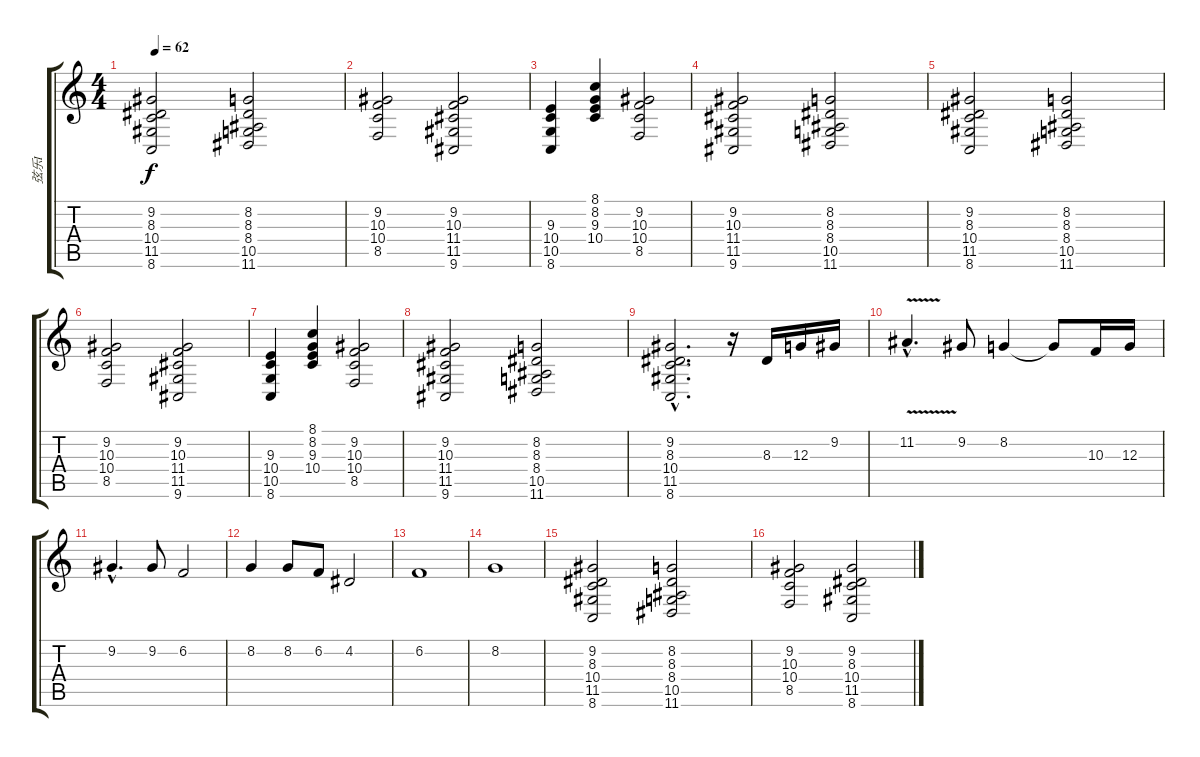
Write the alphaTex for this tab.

\track ("弦乐Ⅰ" "弦乐Ⅰ") {instrument stringensemble1}
\staff {score tabs}
\tuning (E4 B3 G3 D3 A2 E2) {hide}
\ts (4 4)
\tempo 62
\clef g2
\ks c
(9.2 8.3 10.4 11.5 8.6).2{dy f volume 6} (8.2 8.3 8.4 10.5 11.6).2 |
(9.2 10.3 10.4 8.5).2 (9.2 10.3 11.4 11.5 9.6).2 |
(9.3 10.4 10.5 8.6).4 (8.1 8.2 9.3 10.4).4 (9.2 10.3 10.4 8.5).2 |
(9.2 10.3 11.4 11.5 9.6).2 (8.2 8.3 8.4 10.5 11.6).2 |
(9.2 8.3 10.4 11.5 8.6).2 (8.2 8.3 8.4 10.5 11.6).2 |
(9.2 10.3 10.4 8.5).2 (9.2 10.3 11.4 11.5 9.6).2 |
(9.3 10.4 10.5 8.6).4 (8.1 8.2 9.3 10.4).4 (9.2 10.3 10.4 8.5).2 |
(9.2 10.3 11.4 11.5 9.6).2 (8.2 8.3 8.4 10.5 11.6).2 |
(9.2{hac} 8.3{hac} 10.4{hac} 11.5{hac} 8.6{hac}).2{d} r.16{volume 10 instrument cello} 8.3.16 12.3.16 9.2.16 |
11.2{v hac}.4{d} 9.2.8 8.2.4 8.2{t}.8 10.3.16 12.3.16 |
9.2{hac}.4{d} 9.2.8 6.2.2 |
8.2.4 8.2.8 6.2.8 4.2.2 |
6.2.1 |
8.2.1 |
(9.2 8.3 10.4 11.5 8.6).2{volume 7 instrument stringensemble1} (8.2 8.3 8.4 10.5 11.6).2 |
(9.2 10.3 10.4 8.5).2 (9.2 8.3 10.4 11.5 8.6).2
